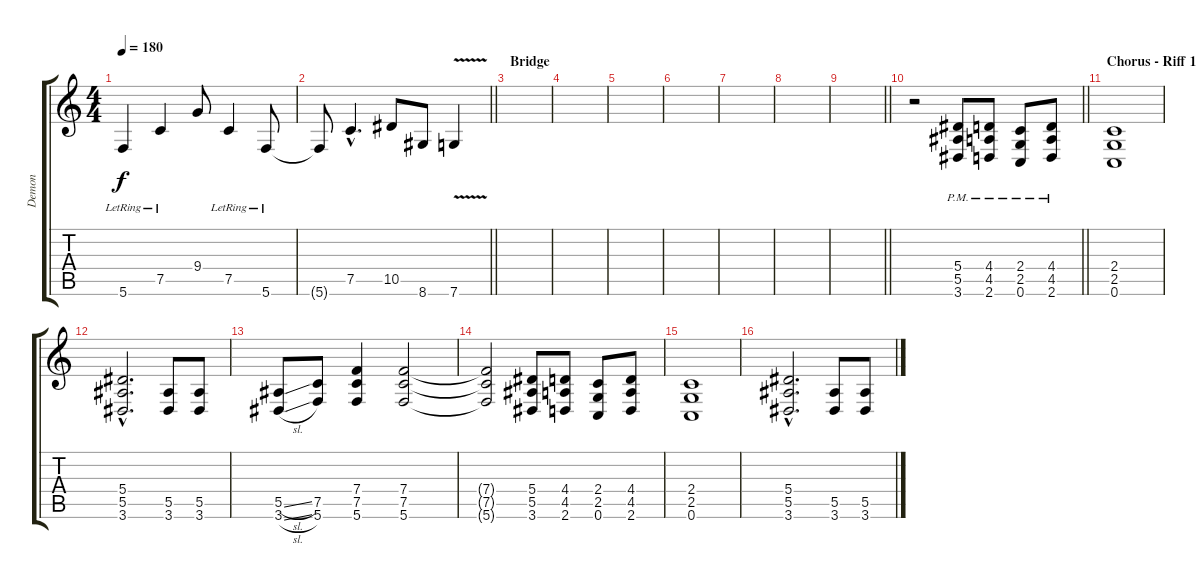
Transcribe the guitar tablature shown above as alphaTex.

\track ("Demon" "Demon") {instrument distortionguitar}
\staff {score tabs}
\tuning (C4 G3 Eb3 Bb2 F2 C2) {hide}
\ts (4 4)
\tempo 180
\clef g2
\ks c
5.6{lr}.4{dy f} 7.5{lr}.4 9.4.8 7.5{lr}.4 5.6{lr}.8 |
\barLineRight lightlight
5.6{t}.8 7.5{hac}.4{d} 10.5.8 8.6.8 7.6{v}.4 |
\section ("" "Bridge")
|
|
|
|
|
|
\barLineRight lightlight
|
\section ("" "")
\barLineRight lightlight
r.2 (5.4 5.5{pm} 3.6).8 (4.4 4.5{pm} 2.6).8 (2.4 2.5{pm} 0.6).8 (4.4 4.5{pm} 2.6).8 |
\section ("" "Chorus - Riff 1")
(2.4 2.5 0.6).1 |
(5.4{hac} 5.5{hac} 3.6{hac}).2{d} (5.5 3.6).8 (5.5 3.6).8 |
(5.5{sl} 3.6{sl}).8 (7.5 5.6).8 (7.4 7.5 5.6).4 (7.4 7.5 5.6).2 |
(7.4{t} 7.5{t} 5.6{t}).2 (5.4 5.5 3.6).8 (4.4 4.5 2.6).8 (2.4 2.5 0.6).8 (4.4 4.5 2.6).8 |
(2.4 2.5 0.6).1 |
(5.4{hac} 5.5{hac} 3.6{hac}).2{d} (5.5 3.6).8 (5.5 3.6).8
